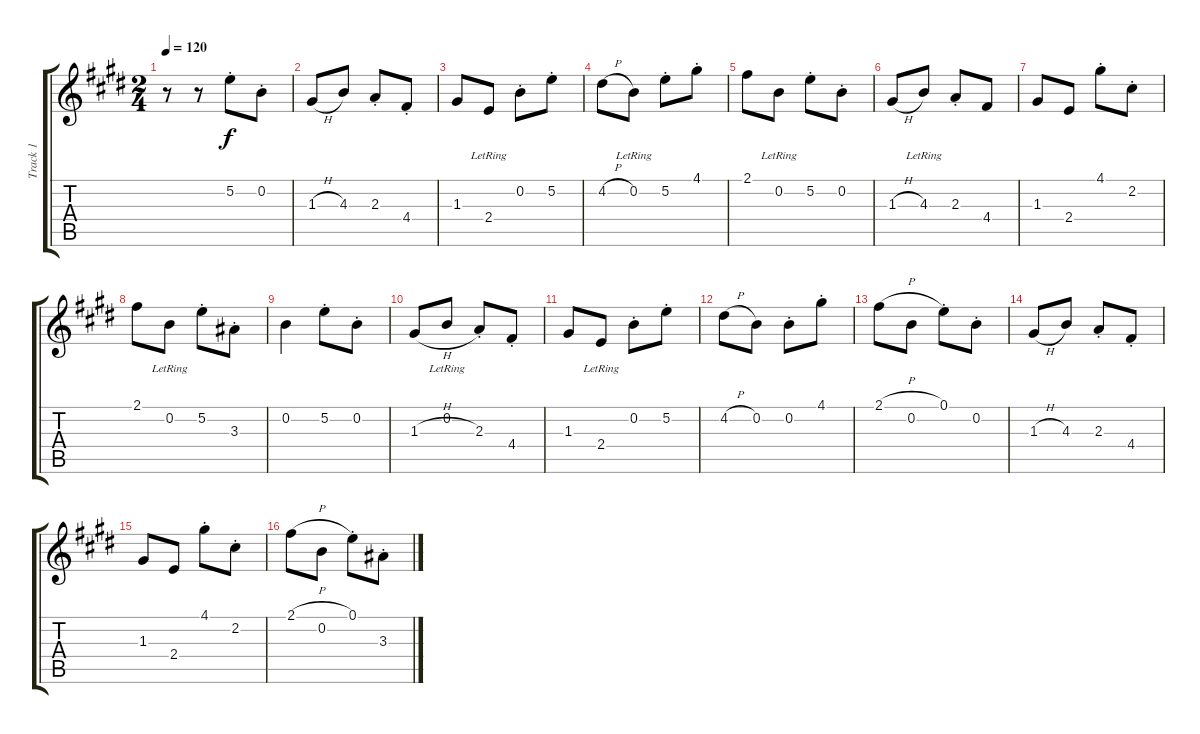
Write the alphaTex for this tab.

\track ("Track 1" "Track 1") {instrument acousticguitarnylon}
\staff {score tabs}
\tuning (E4 B3 G3 D3 A2 E2) {hide}
\ts (2 4)
\tempo 120
\clef g2
\ks e
r.8{dy f instrument acousticguitarnylon} r.8 5.2{st}.8 0.2{st}.8 |
1.3{h}.8 4.3.8 2.3{st}.8 4.4{st}.8 |
1.3.8 2.4{lr}.8 0.2{st}.8 5.2{st}.8 |
4.2{h}.8 0.2{lr}.8 5.2{st}.8 4.1{st}.8 |
2.1.8 0.2{lr}.8 5.2{st}.8 0.2{st}.8 |
1.3{h}.8 4.3{lr}.8 2.3{st}.8 4.4.8 |
1.3.8 2.4.8 4.1{st}.8 2.2{st}.8 |
2.1.8 0.2{lr}.8 5.2{st}.8 3.3{st}.8 |
0.2.4 5.2{st}.8 0.2{st}.8 |
1.3{h}.8 0.2{lr}.8 2.3{st}.8 4.4{st}.8 |
1.3.8 2.4{lr}.8 0.2{st}.8 5.2{st}.8 |
4.2{h}.8 0.2.8 0.2{st}.8 4.1{st}.8 |
2.1{h}.8 0.2.8 0.1{st}.8 0.2{st}.8 |
1.3{h}.8 4.3.8 2.3{st}.8 4.4{st}.8 |
1.3.8 2.4.8 4.1{st}.8 2.2{st}.8 |
2.1{h}.8 0.2.8 0.1{st}.8 3.3{st}.8
